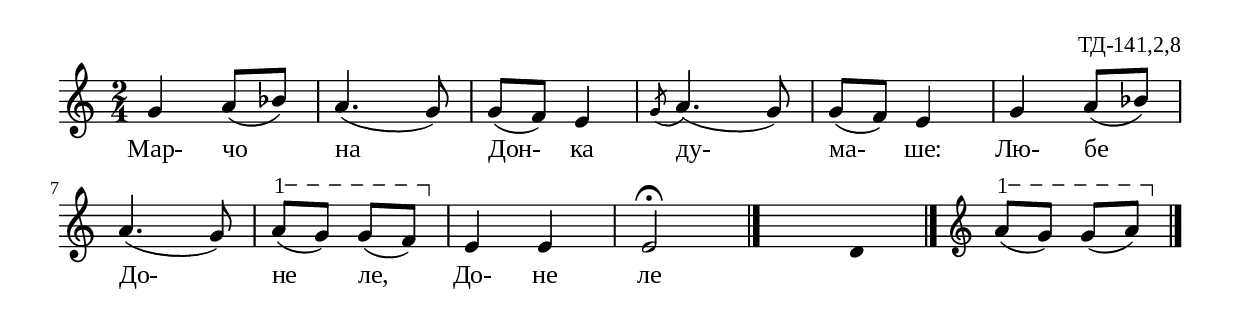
%{
TD_141_2_08
%}

\include "td-preamble.ly"

\score {
\relative c'' {
%% \tempo 4 = 152
  \time 2/4
 g4 a8( bes) a4.( g8) g( f) e4 \acciaccatura g8 a4.( g8) g( f) e4
 g a8( bes) | 
 \break
 a4.( g8) | 
 \varA
 a\startTextSpan( g) g( f\stopTextSpan) 
 e4 e e2\fermata
 \bar "|." 
 s4 \fixB d4 \fixC 
 \bar "|."
 \endm
 \varA
  a'8\startTextSpan( g) g([ a\stopTextSpan)] 
 \bar "|."
}
\addlyrics { Мар- чо на Дон- ка ду- ма- ше: Лю- бе До- не ле, До- не ле }
%
\layout {
  indent = #0
  line-width = 190\mm
  ragged-right=##f
%%   ragged-last = ##t
}
%
\midi { 
	\context {
		\Score
		tempoWholesPerMinute = #(ly:make-moment 152 4)
		}
	}
}

\header{
  opus = "ТД-141,2,8"
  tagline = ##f
}



